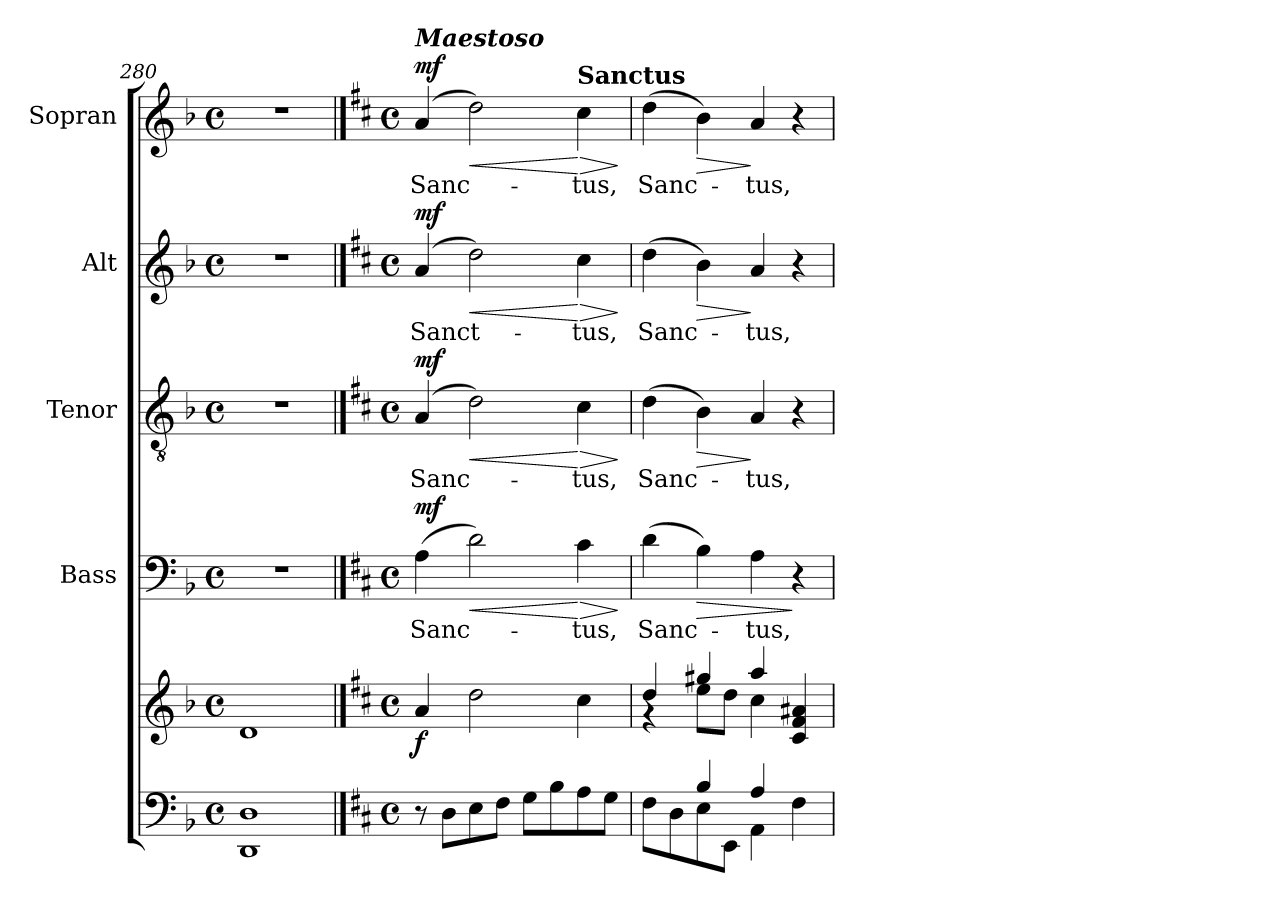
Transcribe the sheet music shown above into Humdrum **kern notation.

**kern	**kern	**dynam	**kern	**text	**dynam	**kern	**text	**dynam	**kern	**text	**dynam	**kern	**text	**dynam
*part5	*part5	*part5	*part4	*part4	*part4	*part3	*part3	*part3	*part2	*part2	*part2	*part1	*part1	*part1
*staff6	*staff5	*staff5/6	*staff4	*staff4	*staff4	*staff3	*staff3	*staff3	*staff2	*staff2	*staff2	*staff1	*staff1	*staff1
*	*	*	*I"Bass	*	*	*I"Tenor	*	*	*I"Alt	*	*	*I"Sopran	*	*
*	*	*	*I'B.	*	*	*I'T.	*	*	*I'A.	*	*	*I'S.	*	*
*clefF4	*clefG2	*	*clefF4	*	*	*clefGv2	*	*	*clefG2	*	*	*clefG2	*	*
*k[b-]	*k[b-]	*	*k[b-]	*	*	*k[b-]	*	*	*k[b-]	*	*	*k[b-]	*	*
*F:	*F:	*	*F:	*	*	*F:	*	*	*F:	*	*	*F:	*	*
*M4/4	*M4/4	*	*M4/4	*	*	*M4/4	*	*	*M4/4	*	*	*M4/4	*	*
*met(c)	*met(c)	*	*met(c)	*	*	*met(c)	*	*	*met(c)	*	*	*met(c)	*	*
=280	=280	=280	=280	=280	=280	=280	=280	=280	=280	=280	=280	=280	=280	=280
1DD 1D	1d	.	1r	.	.	1r	.	.	1r	.	.	1r	.	.
!!LO:LB:g=z
==281	==281	==281	==281	==281	==281	==281	==281	==281	==281	==281	==281	==281	==281	==281
*k[f#c#]	*k[f#c#]	*	*k[f#c#]	*	*	*k[f#c#]	*	*	*k[f#c#]	*	*	*k[f#c#]	*	*
*D:	*D:	*	*D:	*	*	*D:	*	*	*D:	*	*	*D:	*	*
*M4/4	*M4/4	*	*M4/4	*	*	*M4/4	*	*	*M4/4	*	*	*M4/4	*	*
*met(c)	*met(c)	*	*met(c)	*	*	*met(c)	*	*	*met(c)	*	*	*met(c)	*	*
!	!	!	!	!	!	!	!	!	!	!	!	!LO:TX:a:Bi:t=Maestoso	!	!
!	!	!LO:DY:b	!	!LO:LY:b	!LO:DY:a	!	!LO:LY:b	!LO:DY:a	!	!LO:LY:b	!LO:DY:a	!	!LO:LY:b	!LO:DY:a
8r	4a/	f	(>4A\	Sanc-	mf	(4A/	Sanc-	mf	(4a/	Sanct-	mf	(4a/	Sanc-	mf
8D\L	.	.	.	.	.	.	.	.	.	.	.	.	.	.
!	!	!	!	!	!LO:HP:b	!	!	!LO:HP:b	!	!	!LO:HP:b	!	!	!LO:HP:b
8E\	2dd\	.	2d\)	.	<	2d\)	.	<	2dd\)	.	<	2dd\)	.	<
8F#\J	.	.	.	.	.	.	.	.	.	.	.	.	.	.
8G\L	.	.	.	.	.	.	.	.	.	.	.	.	.	.
8B\	.	.	.	.	.	.	.	.	.	.	.	.	.	.
!	!	!	!	!	!	!	!	!	!	!	!	!LO:TX:a:B:t=Sanctus	!	!
!	!	!	!	!LO:LY:b	!LO:HP:n=1:b	!	!LO:LY:b	!LO:HP:n=1:b	!	!LO:LY:b	!LO:HP:n=1:b	!	!LO:LY:b	!LO:HP:n=1:b
8A\	4cc#\	.	4c#\	-tus,	[ >	4c#\	-tus,	[ >	4cc#\	-tus,	[ >	4cc#\	-tus,	[ >
8G\J	.	.	.	.	.	.	.	.	.	.	.	.	.	.
.	.	.	.	.	]	.	.	]	.	.	]	.	.	]
=282	=282	=282	=282	=282	=282	=282	=282	=282	=282	=282	=282	=282	=282	=282
*^	*^	*	*	*	*	*	*	*	*	*	*	*	*	*
!	!	!	!	!	!	!LO:LY:b	!	!	!LO:LY:b	!	!	!LO:LY:b	!	!	!LO:LY:b	!
4ryy	8F#\L	4dd/	4rf	.	(>4d\	Sanc-	.	(>4d\	Sanc-	.	(>4dd\	Sanc-	.	(>4dd\	Sanc-	.
.	8D\	.	.	.	.	.	.	.	.	.	.	.	.	.	.	.
!	!	!	!	!	!	!	!LO:HP:b	!	!	!LO:HP:b	!	!	!LO:HP:b	!	!	!LO:HP:b
4B/	8E\	4gg#X/	8ee\L	.	4B\)	.	>	4B\)	.	>	4b\)	.	>	4b\)	.	>
.	8EE\J	.	8dd\J	.	.	.	.	.	.	.	.	.	.	.	.	.
!	!	!	!	!	!	!LO:LY:b	!	!	!LO:LY:b	!	!	!LO:LY:b	!	!	!LO:LY:b	!
4A/	4AA\	4aa/	4cc#\	.	4A\	-tus,	.	4A/	-tus,	]	4a/	-tus,	]	4a/	-tus,	]
4ryy	4F#\	4c#/ 4f#/ 4a#X/	4ryy	.	4r	.	]	4r	.	.	4r	.	.	4r	.	.
*v	*v	*	*	*	*	*	*	*	*	*	*	*	*	*	*	*
*	*v	*v	*	*	*	*	*	*	*	*	*	*	*	*	*
=	=	=	=	=	=	=	=	=	=	=	=	=	=	=
*-	*-	*-	*-	*-	*-	*-	*-	*-	*-	*-	*-	*-	*-	*-
